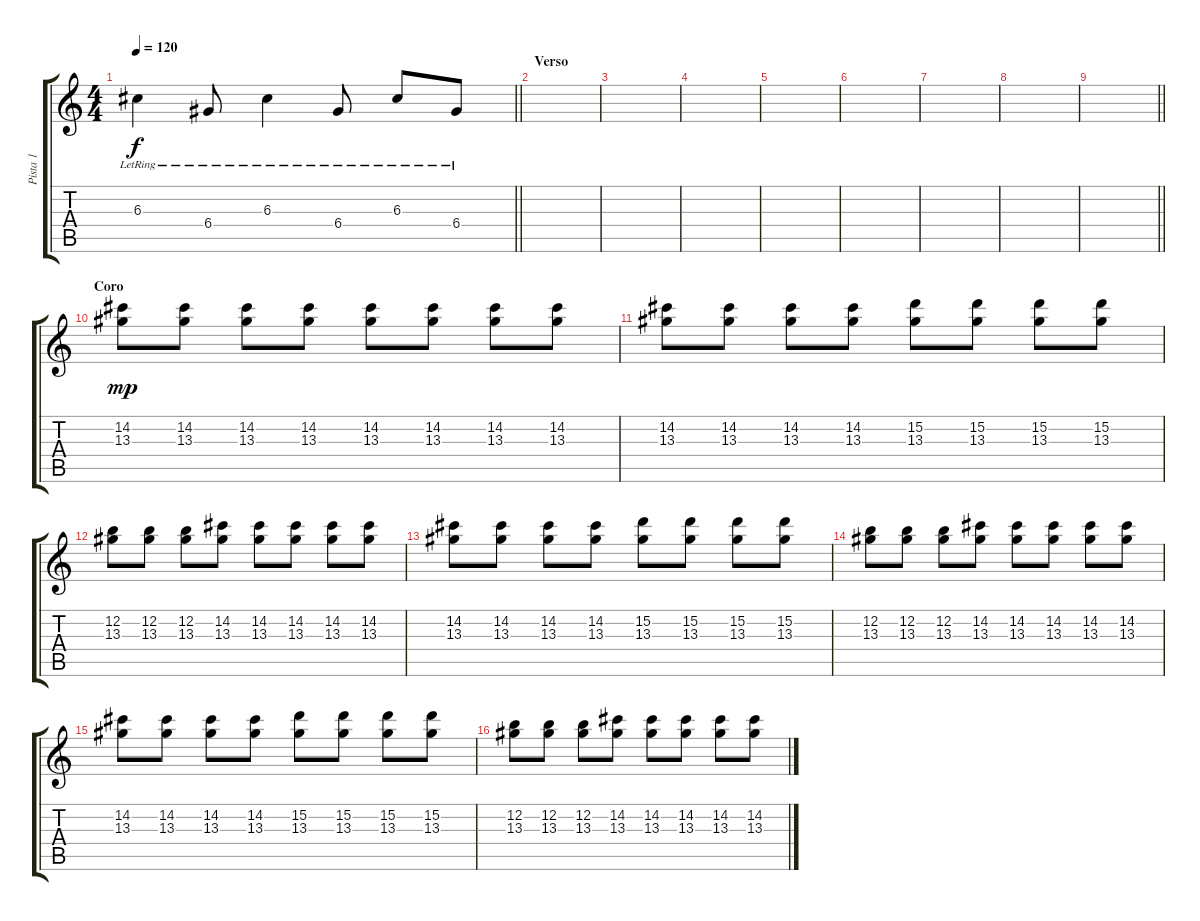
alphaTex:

\track ("Pista 1" "Pista 1") {instrument overdrivenguitar}
\staff {score tabs}
\tuning (E4 B3 G3 D3 A2 E2) {hide}
\ts (4 4)
\tempo 120
\clef g2
\barLineRight lightlight
\ks c
6.3{lr}.4{dy f} 6.4{lr}.8 6.3{lr}.4 6.4{lr}.8 6.3{lr}.8 6.4{lr}.8 |
\section ("" "Verso")
|
|
|
|
|
|
|
\barLineRight lightlight
|
\section ("" "Coro")
(14.2 13.3).8{dy mp instrument overdrivenguitar} (14.2 13.3).8 (14.2 13.3).8 (14.2 13.3).8 (14.2 13.3).8 (14.2 13.3).8 (14.2 13.3).8 (14.2 13.3).8 |
(14.2 13.3).8 (14.2 13.3).8 (14.2 13.3).8 (14.2 13.3).8 (15.2 13.3).8 (15.2 13.3).8 (15.2 13.3).8 (15.2 13.3).8 |
(12.2 13.3).8 (12.2 13.3).8 (12.2 13.3).8 (14.2 13.3).8 (14.2 13.3).8 (14.2 13.3).8 (14.2 13.3).8 (14.2 13.3).8 |
(14.2 13.3).8 (14.2 13.3).8 (14.2 13.3).8 (14.2 13.3).8 (15.2 13.3).8 (15.2 13.3).8 (15.2 13.3).8 (15.2 13.3).8 |
(12.2 13.3).8 (12.2 13.3).8 (12.2 13.3).8 (14.2 13.3).8 (14.2 13.3).8 (14.2 13.3).8 (14.2 13.3).8 (14.2 13.3).8 |
(14.2 13.3).8 (14.2 13.3).8 (14.2 13.3).8 (14.2 13.3).8 (15.2 13.3).8 (15.2 13.3).8 (15.2 13.3).8 (15.2 13.3).8 |
(12.2 13.3).8 (12.2 13.3).8 (12.2 13.3).8 (14.2 13.3).8 (14.2 13.3).8 (14.2 13.3).8 (14.2 13.3).8 (14.2 13.3).8
